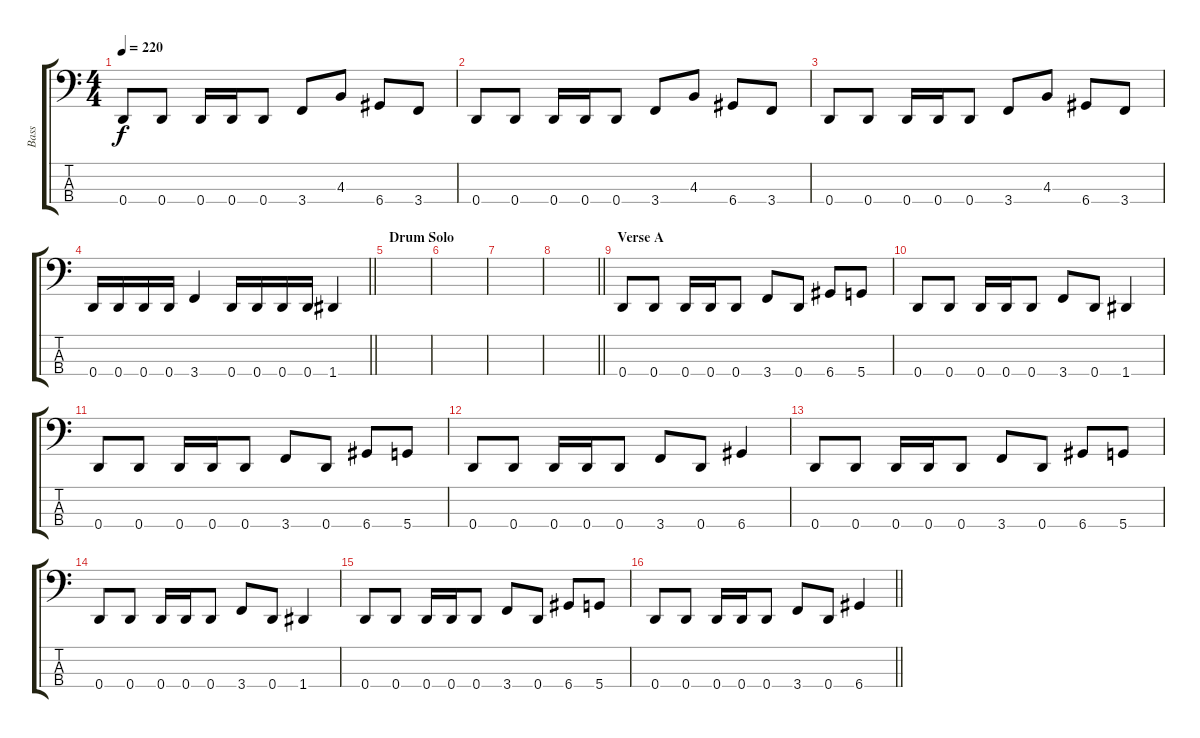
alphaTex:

\track ("Bass" "Bass") {instrument electricbassfinger}
\staff {score tabs}
\tuning (F2 C2 G1 D1) {hide}
\ts (4 4)
\tempo 220
\clef f4
\ks c
0.4.8{dy f} 0.4.8 0.4.16 0.4.16 0.4.8 3.4.8 4.3.8 6.4.8 3.4.8 |
0.4.8 0.4.8 0.4.16 0.4.16 0.4.8 3.4.8 4.3.8 6.4.8 3.4.8 |
0.4.8 0.4.8 0.4.16 0.4.16 0.4.8 3.4.8 4.3.8 6.4.8 3.4.8 |
\barLineRight lightlight
0.4.16 0.4.16 0.4.16 0.4.16 3.4.4 0.4.16 0.4.16 0.4.16 0.4.16 1.4.4 |
\section ("" "Drum Solo")
|
|
|
\barLineRight lightlight
|
\section ("" "Verse A")
0.4.8 0.4.8 0.4.16 0.4.16 0.4.8 3.4.8 0.4.8 6.4.8 5.4.8 |
0.4.8 0.4.8 0.4.16 0.4.16 0.4.8 3.4.8 0.4.8 1.4.4 |
0.4.8 0.4.8 0.4.16 0.4.16 0.4.8 3.4.8 0.4.8 6.4.8 5.4.8 |
0.4.8 0.4.8 0.4.16 0.4.16 0.4.8 3.4.8 0.4.8 6.4.4 |
0.4.8 0.4.8 0.4.16 0.4.16 0.4.8 3.4.8 0.4.8 6.4.8 5.4.8 |
0.4.8 0.4.8 0.4.16 0.4.16 0.4.8 3.4.8 0.4.8 1.4.4 |
0.4.8 0.4.8 0.4.16 0.4.16 0.4.8 3.4.8 0.4.8 6.4.8 5.4.8 |
\barLineRight lightlight
0.4.8 0.4.8 0.4.16 0.4.16 0.4.8 3.4.8 0.4.8 6.4.4
